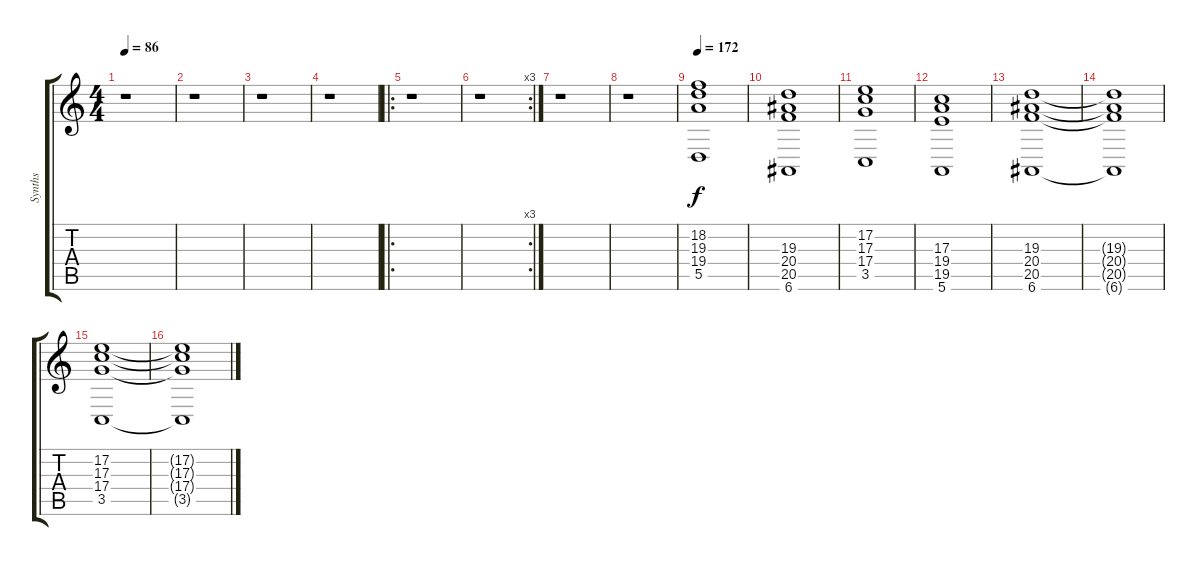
\track ("Synths" "Synths") {instrument stringensemble1}
\staff {score tabs}
\tuning (E4 B3 G3 D3 A2 E2) {hide}
\ts (4 4)
\tempo 86
\clef g2
\ks c
r.1{dy f} |
r.1 |
r.1 |
r.1 |
\ro
r.1 |
\rc 3
r.1 |
r.1 |
r.1 |
\tempo 172
(18.2 19.3 19.4 5.5).1 |
(19.3 20.4 20.5 6.6).1 |
(17.2 17.3 17.4 3.5).1 |
(17.3 19.4 19.5 5.6).1 |
(19.3 20.4 20.5 6.6).1 |
(19.3{t} 20.4{t} 20.5{t} 6.6{t}).1 |
(17.2 17.3 17.4 3.5).1 |
(17.2{t} 17.3{t} 17.4{t} 3.5{t}).1
